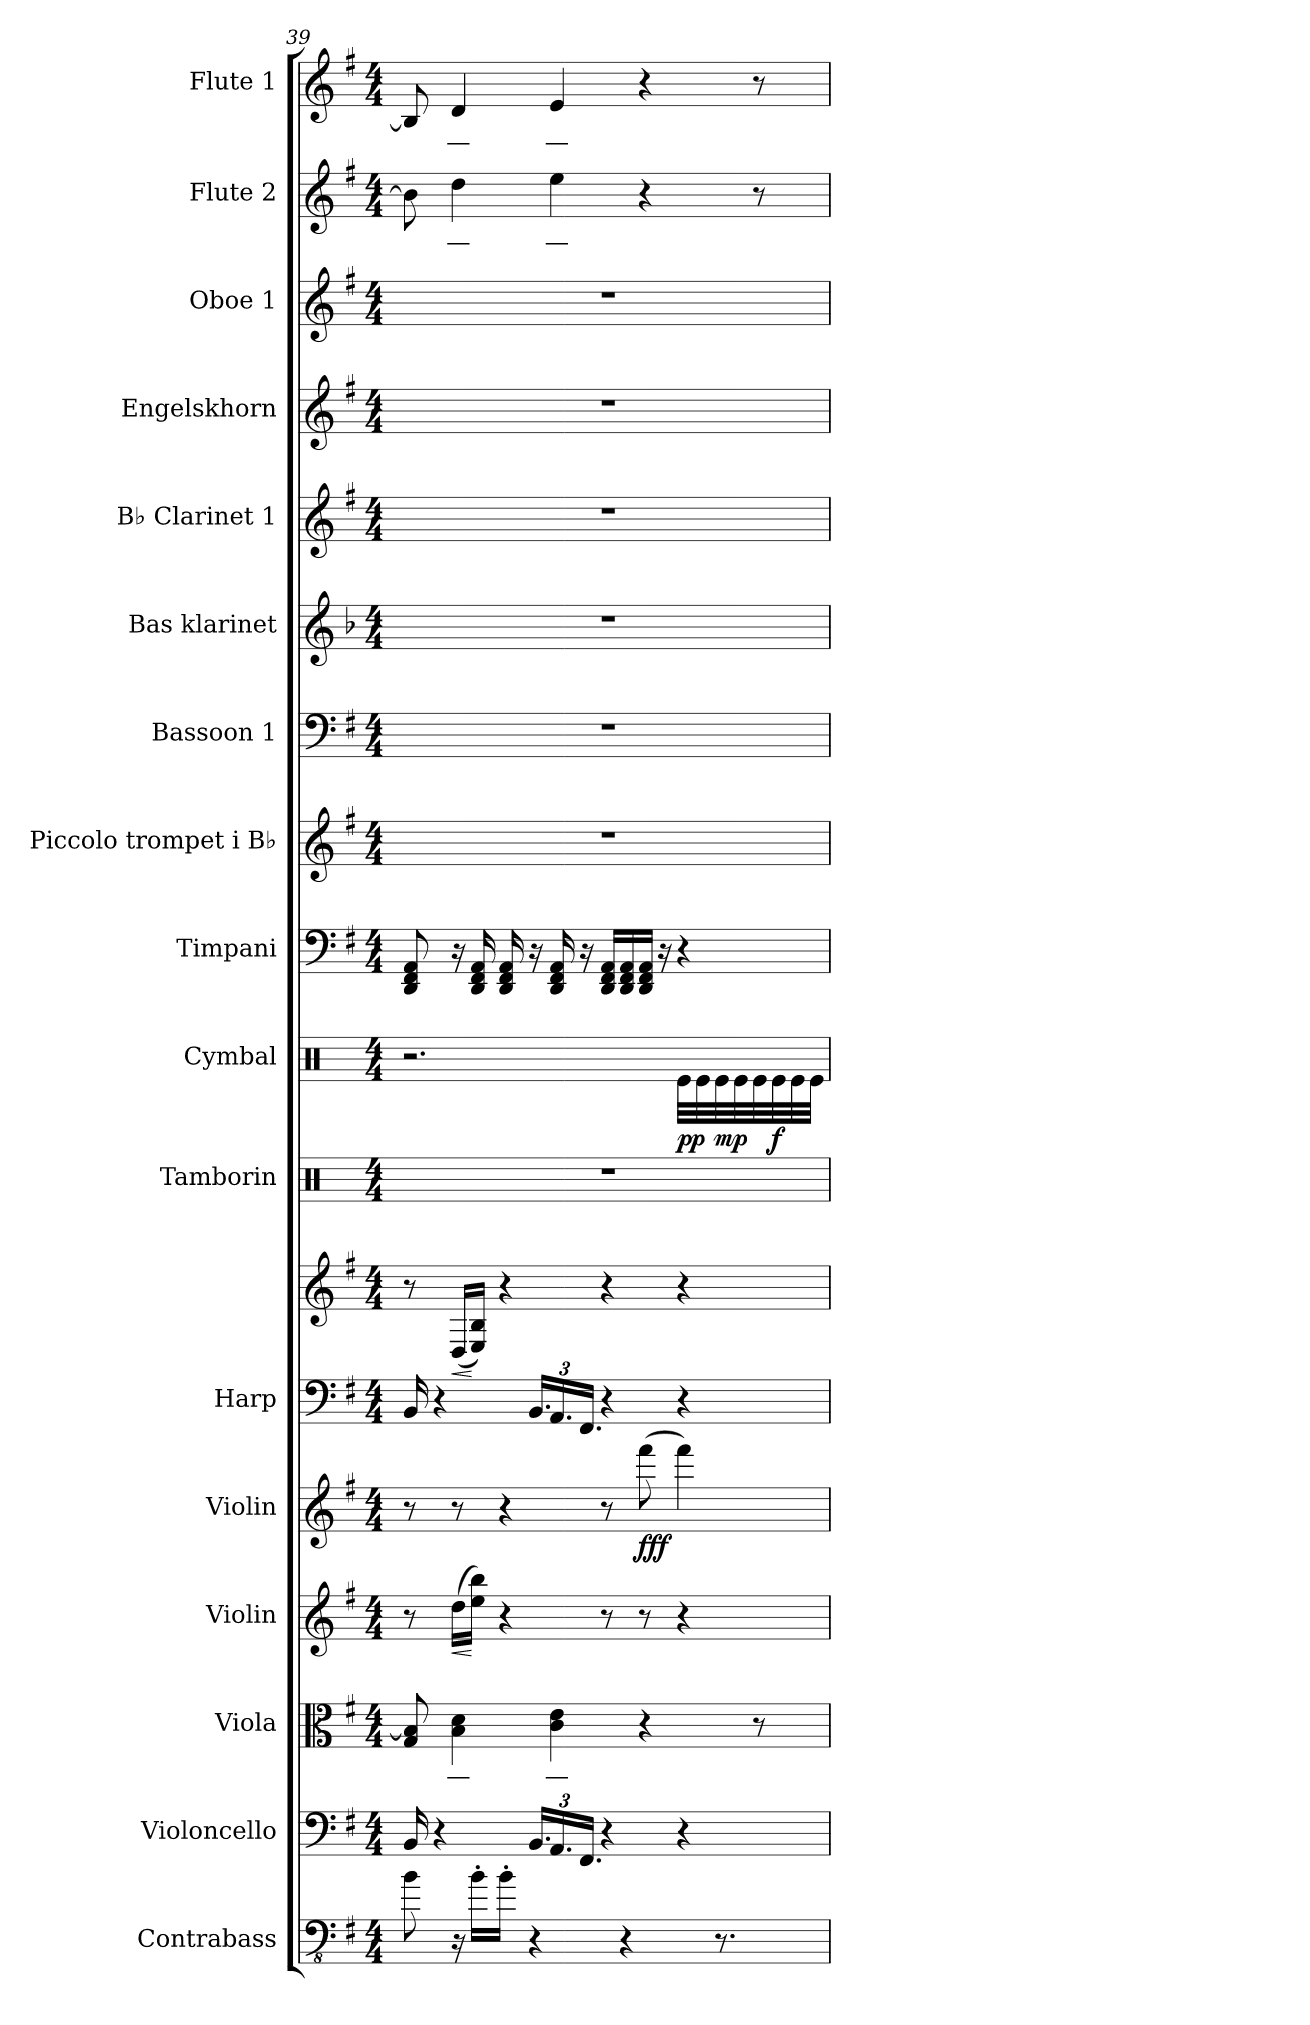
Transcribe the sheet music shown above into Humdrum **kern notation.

**kern	**kern	**kern	**text	**kern	**dynam	**kern	**dynam	**kern	**kern	**dynam	**kern	**kern	**dynam	**kern	**kern	**kern	**kern	**kern	**kern	**kern	**kern	**text	**kern	**text
*part17	*part16	*part15	*part15	*part14	*part14	*part13	*part13	*part12	*part12	*part12	*part11	*part10	*part10	*part9	*part8	*part7	*part6	*part5	*part4	*part3	*part2	*part2	*part1	*part1
*staff18	*staff17	*staff16	*staff16	*staff15	*staff15	*staff14	*staff14	*staff13	*staff12	*staff12/13	*staff11	*staff10	*staff10	*staff9	*staff8	*staff7	*staff6	*staff5	*staff4	*staff3	*staff2	*staff2	*staff1	*staff1
*I"Contrabass	*I"Violoncello	*I"Viola	*	*I"Violin	*	*I"Violin	*	*I"Harp	*	*	*I"Tamborin	*I"Cymbal	*	*I"Timpani	*I"Piccolo trompet i B♭	*I"Bassoon 1	*I"Bas klarinet	*I"B♭ Clarinet 1	*I"Engelskhorn	*I"Oboe 1	*I"Flute 2	*	*I"Flute 1	*
*I'Cb.	*I'Vc.	*I'Vla.	*	*I'Vln.	*	*I'Vln.	*	*I'Hrp.	*	*	*I'Tamb.	*I'Cym.	*	*I'Timp.	*I'P. tpt. i B♭	*I'Bsn. 1	*	*I'B♭ Cl. 1	*I'E.horn	*I'Ob. 1	*I'Fl. 2	*	*I'Fl. 1	*
*clefFv4	*clefF4	*clefC3	*	*clefG2	*	*clefG2	*	*clefF4	*clefG2	*	*clefX	*clefX	*	*clefF4	*clefG2	*clefF4	*clefG2	*clefG2	*clefG2	*clefG2	*clefG2	*	*clefG2	*
*ITrd7c12	*	*	*	*	*	*	*	*	*	*	*	*	*	*	*ITrd-6c-10	*	*ITrd8c14	*ITrd1c2	*ITrd4c7	*	*	*	*	*
*k[f#]	*k[f#]	*k[f#]	*	*k[f#]	*	*k[f#]	*	*k[f#]	*k[f#]	*	*k[]	*k[]	*	*k[f#]	*k[b-]	*k[f#]	*k[b-]	*k[b-]	*k[]	*k[f#]	*k[f#]	*	*k[f#]	*
*M4/4	*M4/4	*M4/4	*	*M4/4	*	*M4/4	*	*M4/4	*M4/4	*	*M4/4	*M4/4	*	*M4/4	*M4/4	*M4/4	*M4/4	*M4/4	*M4/4	*M4/4	*M4/4	*	*M4/4	*
=39	=39	=39	=39	=39	=39	=39	=39	=39	=39	=39	=39	=39	=39	=39	=39	=39	=39	=39	=39	=39	=39	=39	=39	=39
8BB\	16BB/	8G/ 8B/]	.	8r	.	8r	.	16BB/	8r	.	1r	2.r	.	8DD/ 8FF#/ 8AA/	1r	1r	1r	1r	1r	1r	8b\]	.	8B/]	.
.	4r	.	.	.	.	.	.	4r	.	.	.	.	.	.	.	.	.	.	.	.	.	.	.	.
!	!	!	!	!	!LO:HP:b	!	!	!	!	!LO:HP:b	!	!	!	!	!	!	!	!	!	!	!	!	!	!
16r	.	4B\ 4d\	—	(16dd\LL	<	8r	.	.	(16D/LL	<	.	.	.	16r	.	.	.	.	.	.	4dd\	—	4d/	—
16BB'\LL	.	.	.	16ee\ 16bb\JJ)	[	.	.	.	16E/ 16B/JJ)	[	.	.	.	16DD/ 16FF#/ 16AA/	.	.	.	.	.	.	.	.	.	.
16BB'\JJ	.	.	.	4r	.	4r	.	.	4r	.	.	.	.	16DD/ 16FF#/ 16AA/	.	.	.	.	.	.	.	.	.	.
*	*Xbrackettup	*	*	*	*	*	*	*Xbrackettup	*	*	*	*	*	*	*	*	*	*	*	*	*	*	*	*
4r	24.BB/LL	.	.	.	.	.	.	24.BB/LL	.	.	.	.	.	16r	.	.	.	.	.	.	.	.	.	.
.	24.AA/	4c\ 4e\	—	.	.	.	.	24.AA/	.	.	.	.	.	16DD/ 16FF#/ 16AA/	.	.	.	.	.	.	4ee\	—	4e/	—
.	24.FF#/JJ	.	.	.	.	.	.	24.FF#/JJ	.	.	.	.	.	16r	.	.	.	.	.	.	.	.	.	.
.	4r	.	.	8r	.	8r	.	4r	4r	.	.	.	.	16DD/ 16FF#/ 16AA/LL	.	.	.	.	.	.	.	.	.	.
4r	.	.	.	.	.	.	.	.	.	.	.	.	.	16DD/ 16FF#/ 16AA/	.	.	.	.	.	.	.	.	.	.
!	!	!	!	!	!	!	!LO:DY:b	!	!	!	!	!	!	!	!	!	!	!	!	!	!	!	!	!
.	.	4r	.	8r	.	(8fff#\	fff	.	.	.	.	.	.	16DD/ 16FF#/ 16AA/JJ	.	.	.	.	.	.	4r	.	4r	.
.	.	.	.	.	.	.	.	.	.	.	.	.	.	16r	.	.	.	.	.	.	.	.	.	.
!	!	!	!	!	!	!	!	!	!	!	!	!	!LO:DY:b	!	!	!	!	!	!	!	!	!	!	!
.	4r	.	.	4r	.	4fff#\)	.	4r	4r	.	.	32Re\LLL	pp	4r	.	.	.	.	.	.	.	.	.	.
.	.	.	.	.	.	.	.	.	.	.	.	32Re\	.	.	.	.	.	.	.	.	.	.	.	.
!	!	!	!	!	!	!	!	!	!	!	!	!	!LO:DY:b	!	!	!	!	!	!	!	!	!	!	!
8.r	.	.	.	.	.	.	.	.	.	.	.	32Re\	mp	.	.	.	.	.	.	.	.	.	.	.
.	.	.	.	.	.	.	.	.	.	.	.	32Re\	.	.	.	.	.	.	.	.	.	.	.	.
.	.	8r	.	.	.	.	.	.	.	.	.	32Re\	.	.	.	.	.	.	.	.	8r	.	8r	.
!	!	!	!	!	!	!	!	!	!	!	!	!	!LO:DY:b	!	!	!	!	!	!	!	!	!	!	!
.	.	.	.	.	.	.	.	.	.	.	.	32Re\	f	.	.	.	.	.	.	.	.	.	.	.
.	.	.	.	.	.	.	.	.	.	.	.	32Re\	.	.	.	.	.	.	.	.	.	.	.	.
.	.	.	.	.	.	.	.	.	.	.	.	32Re\JJJ	.	.	.	.	.	.	.	.	.	.	.	.
=	=	=	=	=	=	=	=	=	=	=	=	=	=	=	=	=	=	=	=	=	=	=	=	=
*-	*-	*-	*-	*-	*-	*-	*-	*-	*-	*-	*-	*-	*-	*-	*-	*-	*-	*-	*-	*-	*-	*-	*-	*-
